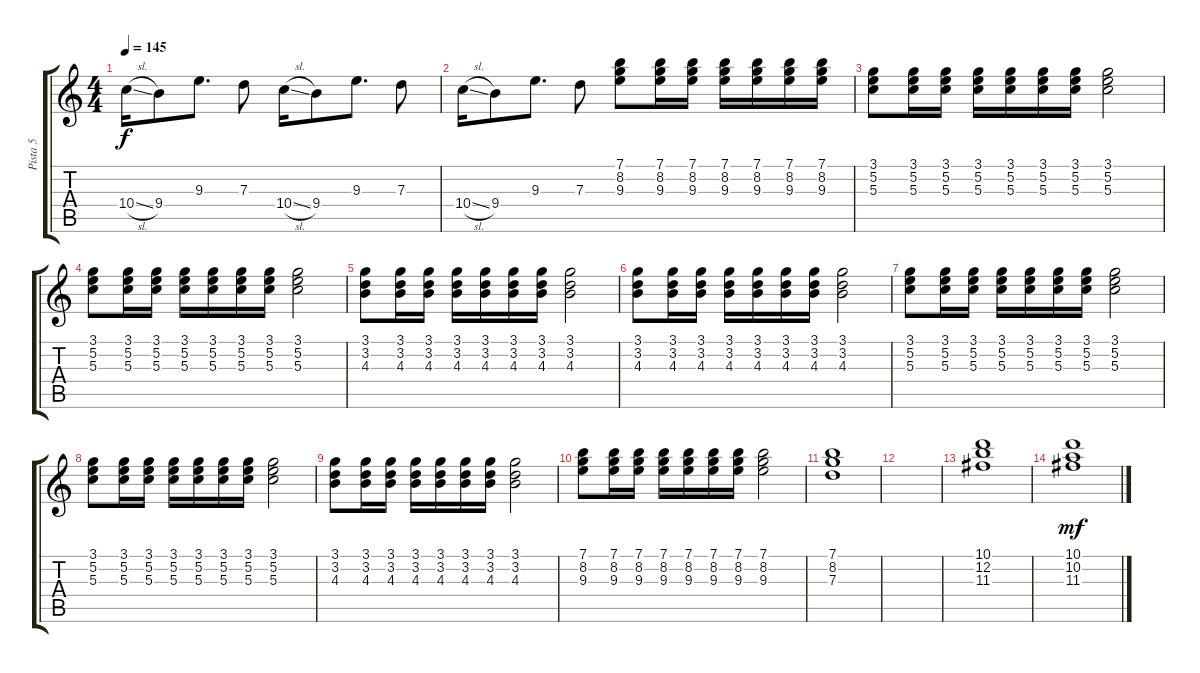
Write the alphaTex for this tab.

\track ("Pista 5" "Pista 5") {instrument overdrivenguitar}
\staff {score tabs}
\tuning (E4 B3 G3 D3 A2 E2) {hide}
\ts (4 4)
\tempo 145
\clef g2
\ks c
10.4{sl}.16{dy f} 9.4.8 9.3.8{d} 7.3.8 10.4{sl}.16 9.4.8 9.3.8{d} 7.3.8 |
10.4{sl}.16 9.4.8 9.3.8{d} 7.3.8 (7.1 8.2 9.3).8 (7.1 8.2 9.3).16 (7.1 8.2 9.3).16 (7.1 8.2 9.3).16 (7.1 8.2 9.3).16 (7.1 8.2 9.3).16 (7.1 8.2 9.3).16 |
(3.1 5.2 5.3).8 (3.1 5.2 5.3).16 (3.1 5.2 5.3).16 (3.1 5.2 5.3).16 (3.1 5.2 5.3).16 (3.1 5.2 5.3).16 (3.1 5.2 5.3).16 (3.1 5.2 5.3).2 |
(3.1 5.2 5.3).8 (3.1 5.2 5.3).16 (3.1 5.2 5.3).16 (3.1 5.2 5.3).16 (3.1 5.2 5.3).16 (3.1 5.2 5.3).16 (3.1 5.2 5.3).16 (3.1 5.2 5.3).2 |
(3.1 3.2 4.3).8 (3.1 3.2 4.3).16 (3.1 3.2 4.3).16 (3.1 3.2 4.3).16 (3.1 3.2 4.3).16 (3.1 3.2 4.3).16 (3.1 3.2 4.3).16 (3.1 3.2 4.3).2 |
(3.1 3.2 4.3).8 (3.1 3.2 4.3).16 (3.1 3.2 4.3).16 (3.1 3.2 4.3).16 (3.1 3.2 4.3).16 (3.1 3.2 4.3).16 (3.1 3.2 4.3).16 (3.1 3.2 4.3).2 |
(3.1 5.2 5.3).8 (3.1 5.2 5.3).16 (3.1 5.2 5.3).16 (3.1 5.2 5.3).16 (3.1 5.2 5.3).16 (3.1 5.2 5.3).16 (3.1 5.2 5.3).16 (3.1 5.2 5.3).2 |
(3.1 5.2 5.3).8 (3.1 5.2 5.3).16 (3.1 5.2 5.3).16 (3.1 5.2 5.3).16 (3.1 5.2 5.3).16 (3.1 5.2 5.3).16 (3.1 5.2 5.3).16 (3.1 5.2 5.3).2 |
(3.1 3.2 4.3).8 (3.1 3.2 4.3).16 (3.1 3.2 4.3).16 (3.1 3.2 4.3).16 (3.1 3.2 4.3).16 (3.1 3.2 4.3).16 (3.1 3.2 4.3).16 (3.1 3.2 4.3).2 |
(7.1 8.2 9.3).8 (7.1 8.2 9.3).16 (7.1 8.2 9.3).16 (7.1 8.2 9.3).16 (7.1 8.2 9.3).16 (7.1 8.2 9.3).16 (7.1 8.2 9.3).16 (7.1 8.2 9.3).2 |
(7.1 8.2 7.3).1 |
|
(10.1 12.2 11.3).1 |
(10.1 10.2 11.3).1{dy mf}
